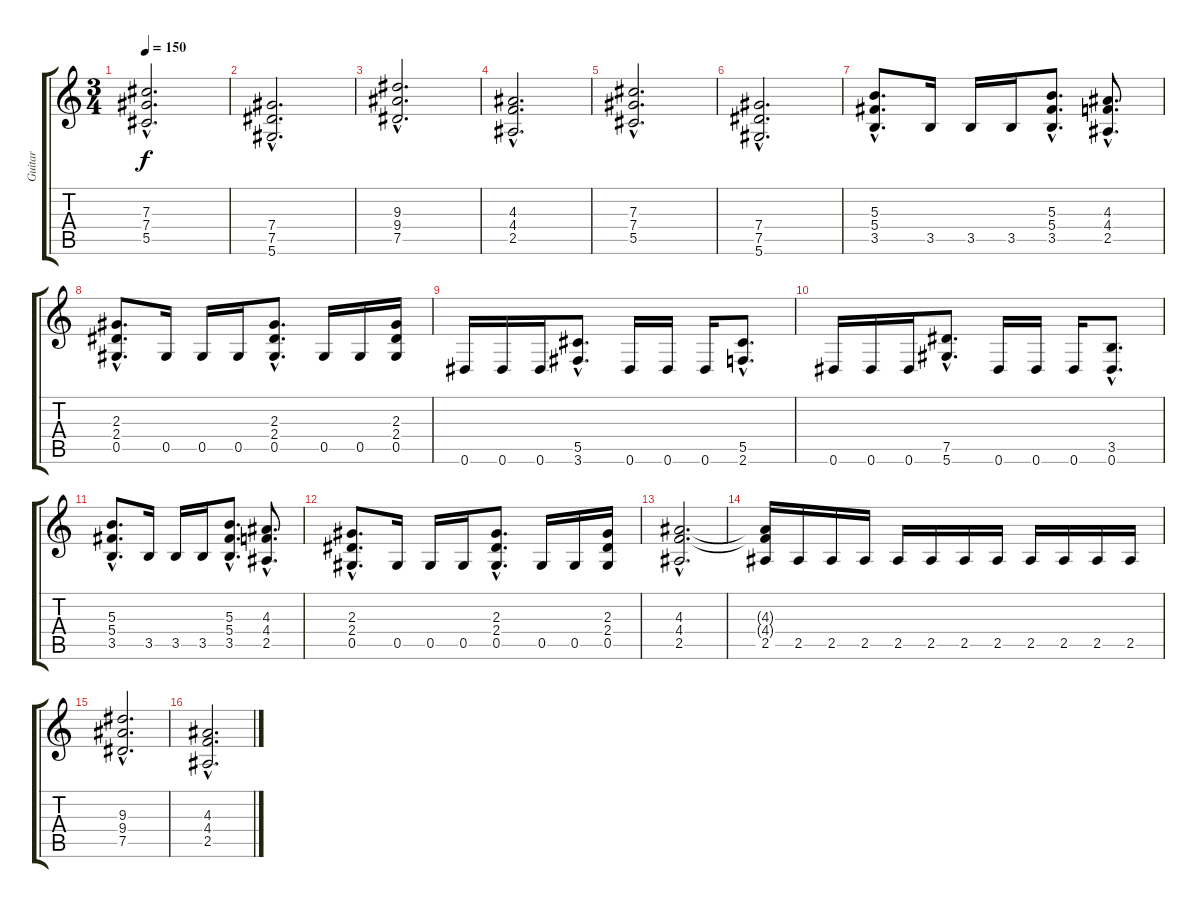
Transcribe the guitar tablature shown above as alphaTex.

\track ("Guitar" "Guitar") {instrument distortionguitar}
\staff {score tabs}
\tuning (Eb4 Bb3 Gb3 Db3 Ab2 Eb2) {hide}
\ts (3 4)
\tempo 150
\clef g2
\ks c
(7.3{hac} 7.4{hac} 5.5{hac}).2{d dy f} |
(7.4{hac} 7.5{hac} 5.6{hac}).2{d} |
(9.3{hac} 9.4{hac} 7.5{hac}).2{d} |
(4.3{hac} 4.4{hac} 2.5{hac}).2{d} |
(7.3{hac} 7.4{hac} 5.5{hac}).2{d} |
(7.4{hac} 7.5{hac} 5.6{hac}).2{d} |
(5.3{hac} 5.4{hac} 3.5{hac}).8{d} 3.5.16 3.5.16 3.5.16 (5.3{hac} 5.4{hac} 3.5{hac}).8{d} (4.3{hac} 4.4{hac} 2.5{hac}).8{d} |
(2.3{hac} 2.4{hac} 0.5{hac}).8{d} 0.5.16 0.5.16 0.5.16 (2.3{hac} 2.4{hac} 0.5{hac}).8{d} 0.5.16 0.5.16 (2.3 2.4 0.5).16 |
0.6.16 0.6.16 0.6.16 (5.5{hac} 3.6{hac}).8{d} 0.6.16 0.6.16 0.6.16 (5.5{hac} 2.6{hac}).8{d} |
0.6.16 0.6.16 0.6.16 (7.5{hac} 5.6{hac}).8{d} 0.6.16 0.6.16 0.6.16 (3.5{hac} 0.6{hac}).8{d} |
(5.3{hac} 5.4{hac} 3.5{hac}).8{d} 3.5.16 3.5.16 3.5.16 (5.3{hac} 5.4{hac} 3.5{hac}).8{d} (4.3{hac} 4.4{hac} 2.5{hac}).8{d} |
(2.3{hac} 2.4{hac} 0.5{hac}).8{d} 0.5.16 0.5.16 0.5.16 (2.3{hac} 2.4{hac} 0.5{hac}).8{d} 0.5.16 0.5.16 (2.3 2.4 0.5).16 |
(4.3{hac} 4.4{hac} 2.5{hac}).2{d} |
(4.3{t} 4.4{t} 2.5).16 2.5.16 2.5.16 2.5.16 2.5.16 2.5.16 2.5.16 2.5.16 2.5.16 2.5.16 2.5.16 2.5.16 |
(9.3{hac} 9.4{hac} 7.5{hac}).2{d} |
(4.3{hac} 4.4{hac} 2.5{hac}).2{d}
